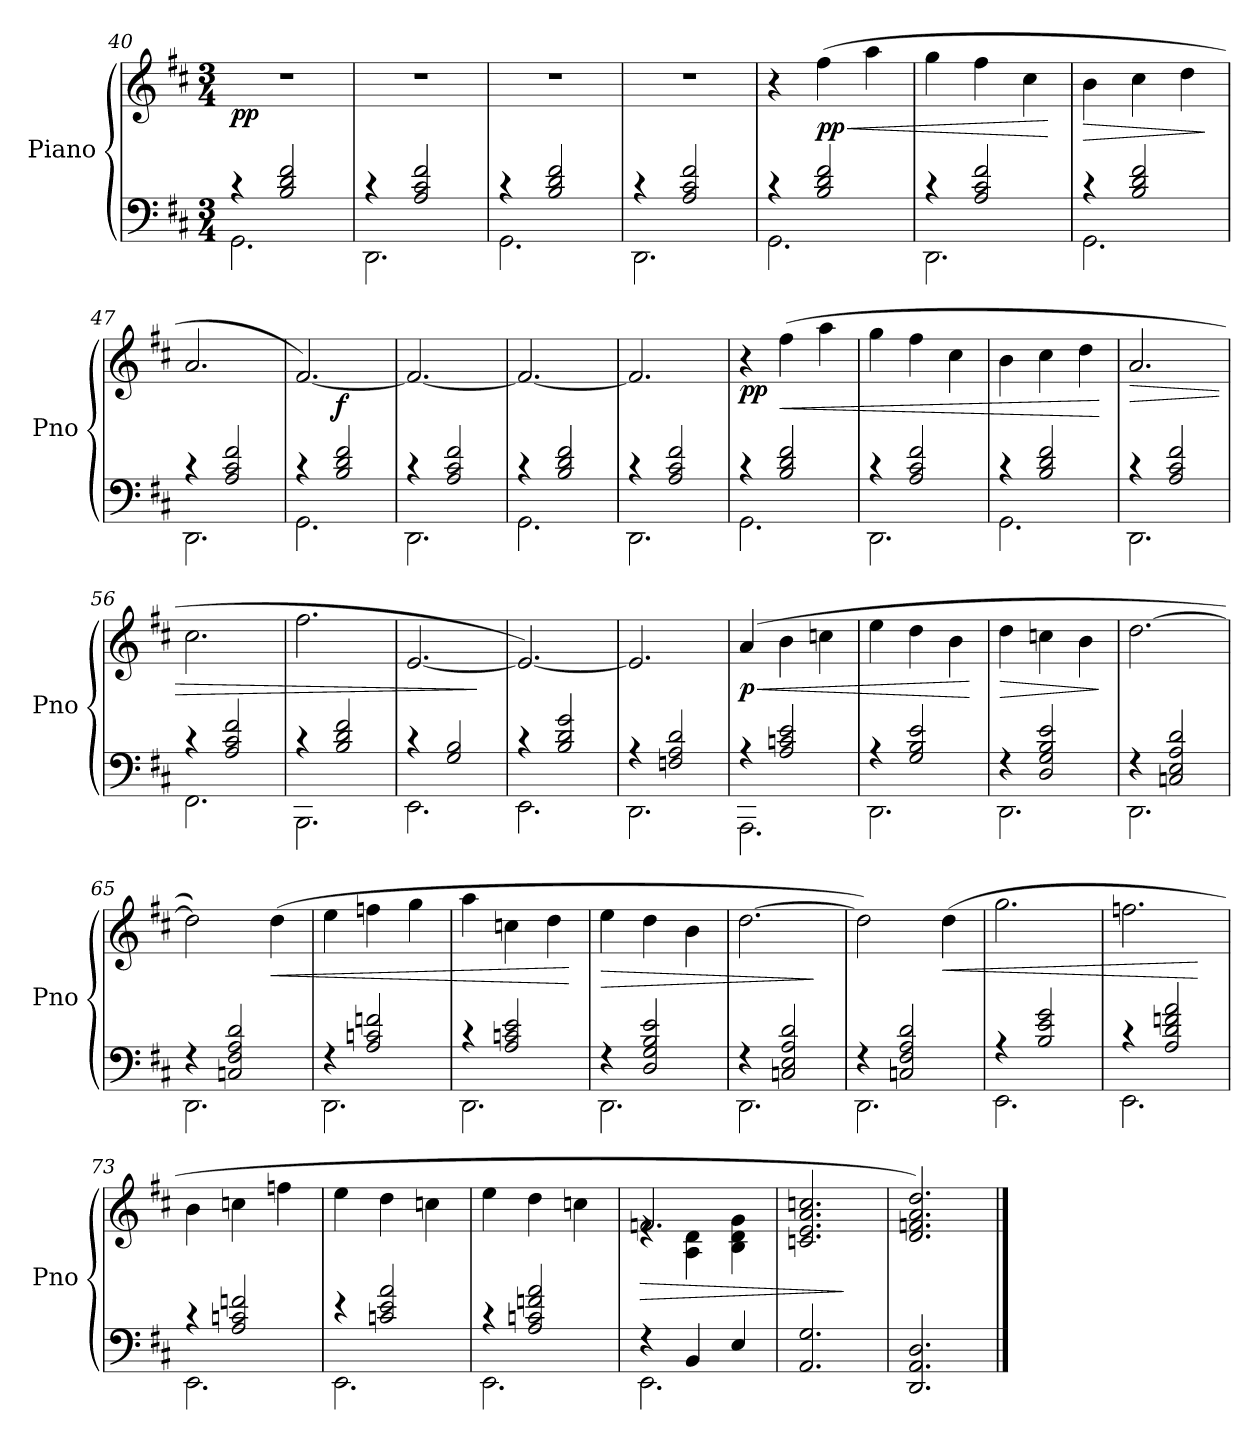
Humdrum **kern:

**kern	**kern	**dynam
*part1	*part1	*part1
*staff2	*staff1	*staff1/2
*I"Piano	*	*
*I'Pno	*	*
*clefF4	*clefG2	*
*k[f#c#]	*k[f#c#]	*
*M3/4	*M3/4	*
=40	=40	=40
*^	*	*
!	!	!	!LO:DY:b
4r	2.GG\	2.r	pp
2B/ 2d/ 2f#/	.	.	.
!!LO:LB:g=z
=41	=41	=41	=41
4r	2.DD\	2.r	.
2A/ 2c#/ 2f#/	.	.	.
=42	=42	=42	=42
4r	2.GG\	2.r	.
2B/ 2d/ 2f#/	.	.	.
=43	=43	=43	=43
4r	2.DD\	2.r	.
2A/ 2c#/ 2f#/	.	.	.
=44	=44	=44	=44
4r	2.GG\	4r	.
!	!	!	!LO:HP:b
!	!	!	!LO:DY:n=1:b
2B/ 2d/ 2f#/	.	(>4ff#\	< pp
.	.	4aa\	.
=45	=45	=45	=45
4r	2.DD\	4gg\	.
2A/ 2c#/ 2f#/	.	4ff#\	.
.	.	4cc#\	.
*v	*v	*	*
.	.	[
!!LO:LB:g=z
=46	=46	=46
*^	*	*
!	!	!	!LO:HP:b
4r	2.GG\	4b\	>
2B/ 2d/ 2f#/	.	4cc#\	.
.	.	4dd\	.
*v	*v	*	*
.	.	]
=47	=47	=47
*^	*	*
4r	2.DD\	2.a/	.
2A/ 2c#/ 2f#/	.	.	.
=48	=48	=48	=48
4r	2.GG\	[2.f#/)	.
!	!	!	!LO:DY:a=2
2B/ 2d/ 2f#/	.	.	f
=49	=49	=49	=49
4r	2.DD\	2.f#/_	.
2A/ 2c#/ 2f#/	.	.	.
=50	=50	=50	=50
4r	2.GG\	2.f#/_	.
2B/ 2d/ 2f#/	.	.	.
=51	=51	=51	=51
4r	2.DD\	2.f#/]	.
2A/ 2c#/ 2f#/	.	.	.
!!LO:PB:g=z
=52	=52	=52	=52
!	!	!	!LO:DY:b
4r	2.GG\	4r	pp
!	!	!	!LO:HP:b
2B/ 2d/ 2f#/	.	(>4ff#\	<
.	.	4aa\	.
=53	=53	=53	=53
4r	2.DD\	4gg\	.
2A/ 2c#/ 2f#/	.	4ff#\	.
.	.	4cc#\	.
=54	=54	=54	=54
4r	2.GG\	4b\	.
2B/ 2d/ 2f#/	.	4cc#\	.
.	.	4dd\	.
*v	*v	*	*
.	.	[
=55	=55	=55
*^	*	*
!	!	!	!LO:HP:b
4r	2.DD\	2.a/	>
2A/ 2c#/ 2f#/	.	.	.
=56	=56	=56	=56
4r	2.FF#\	2.cc#\	.
2A/ 2c#/ 2f#/	.	.	.
!!LO:LB:g=z
=57	=57	=57	=57
4r	2.BBB\	2.ff#\	.
2B/ 2d/ 2f#/	.	.	.
=58	=58	=58	=58
4r	2.EE\	[2.e/	.
2G/ 2B/	.	.	.
*v	*v	*	*
.	.	]
=59	=59	=59
*^	*	*
4r	2.EE\	2.e/_)	.
2B/ 2d/ 2g/	.	.	.
=60	=60	=60	=60
4r	2.DD\	2.e/]	.
2Fn/ 2A/ 2d/	.	.	.
=61	=61	=61	=61
!	!	!	!LO:HP:b
!	!	!	!LO:DY:n=1:b
4r	2.AAA\	(>4a/	< p
2A/ 2cn/ 2e/	.	4b\	.
.	.	4ccn\	.
=62	=62	=62	=62
4r	2.DD\	4ee\	.
2G/ 2B/ 2e/	.	4dd\	.
.	.	4b\	.
*v	*v	*	*
.	.	[
!!LO:LB:g=z
=63	=63	=63
*^	*	*
!	!	!	!LO:HP:b
4r	2.DD\	4dd\	>
2D/ 2G/ 2B/ 2e/	.	4ccn\	.
.	.	4b\	.
*v	*v	*	*
.	.	]
=64	=64	=64
*^	*	*
4r	2.DD\	[2.dd\	.
2Cn/ 2E/ 2A/ 2d/	.	.	.
=65	=65	=65	=65
4r	2.DD\	2dd\])	.
2Cn/ 2F#/ 2A/ 2d/	.	.	.
!	!	!	!LO:HP:b
.	.	(>4dd\	<
=66	=66	=66	=66
4r	2.DD\	4ee\	.
2A/ 2cn/ 2fn/	.	4ffn\	.
.	.	4gg\	.
=67	=67	=67	=67
4r	2.DD\	4aa\	.
2A/ 2cn/ 2e/	.	4ccn\	.
.	.	4dd\	.
*v	*v	*	*
.	.	[
!!LO:LB:g=z
=68	=68	=68
*^	*	*
!	!	!	!LO:HP:b
4r	2.DD\	4ee\	>
2D/ 2G/ 2B/ 2e/	.	4dd\	.
.	.	4b\	.
=69	=69	=69	=69
4r	2.DD\	[2.dd\	.
2Cn/ 2E/ 2A/ 2d/	.	.	.
*v	*v	*	*
.	.	]
=70	=70	=70
*^	*	*
4r	2.DD\	2dd\])	.
2Cn/ 2F#/ 2A/ 2d/	.	.	.
!	!	!	!LO:HP:b
.	.	(>4dd\	<
=71	=71	=71	=71
4r	2.EE\	2.gg\	.
2B/ 2e/ 2g/	.	.	.
=72	=72	=72	=72
4r	2.EE\	2.ffn\	.
2A/ 2d/ 2fn/ 2a/	.	.	.
*v	*v	*	*
.	.	[
=73	=73	=73
*^	*	*
4r	2.EE\	4b\	.
2A/ 2cn/ 2fn/	.	4ccn\	.
.	.	4ffn\	.
!!LO:LB:g=z
=74	=74	=74	=74
4r	2.EE\	4ee\	.
2cn/ 2e/ 2a/	.	4dd\	.
.	.	4ccn\	.
=75	=75	=75	=75
4r	2.EE\	4ee\	.
2A/ 2cn/ 2fn/ 2a/	.	4dd\	.
.	.	4ccn\	.
=76	=76	=76	=76
!	!	!	!LO:HP:b
*	*	*^	*
4r	2.EE\	2.fn/	4re	>
4BB/	.	.	4A\ 4d\	.
4E/	.	.	4B\ 4d\ 4g\	.
*v	*v	*	*	*
*	*v	*v	*
=77	=77	=77
2.AA/ 2.G/	2.cn/ 2.e/ 2.a/ 2.ccn/	.
.	.	]
=78	=78	=78
2.DD/ 2.AA/ 2.D/	2.d/ 2.fn/ 2.a/ 2.dd/)	.
==	==	==
*-	*-	*-
